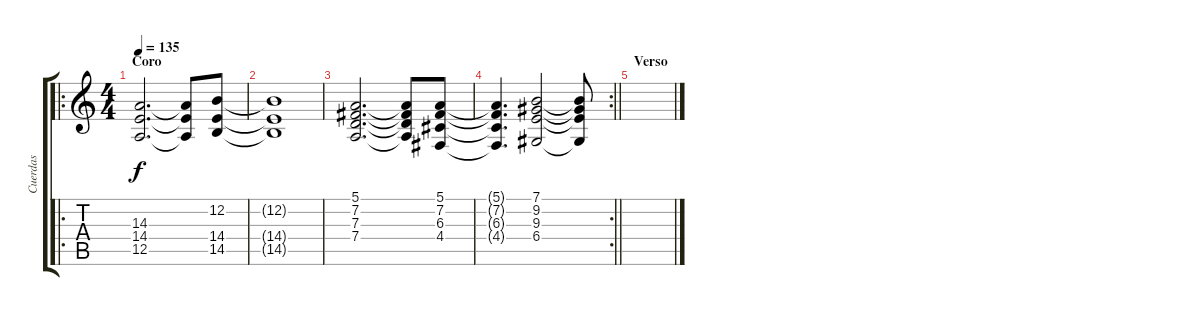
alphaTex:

\track ("Cuerdas" "Cuerdas") {instrument stringensemble1}
\staff {score tabs}
\tuning (E4 B3 G3 D3 A2 E2) {hide}
\ro
\ts (4 4)
\section ("" "Coro")
\tempo 135
\clef g2
\ks c
(14.3 14.4 12.5).2{d dy f} (14.3{t} 14.4{t} 12.5{t}).8 (12.2 14.4 14.5).8 |
(12.2{t} 14.4{t} 14.5{t}).1 |
(5.1 7.2 7.3 7.4).2{d} (5.1{t} 7.2{t} 7.3{t} 7.4{t}).8 (5.1 7.2 6.3 4.4).8 |
\rc 2
\barLineRight lightlight
(5.1{t} 7.2{t} 6.3{t} 4.4{t}).4{d} (7.1 9.2 9.3 6.4).2 (7.1{t} 9.2{t} 9.3{t} 6.4{t}).8 |
\section ("" "Verso")
